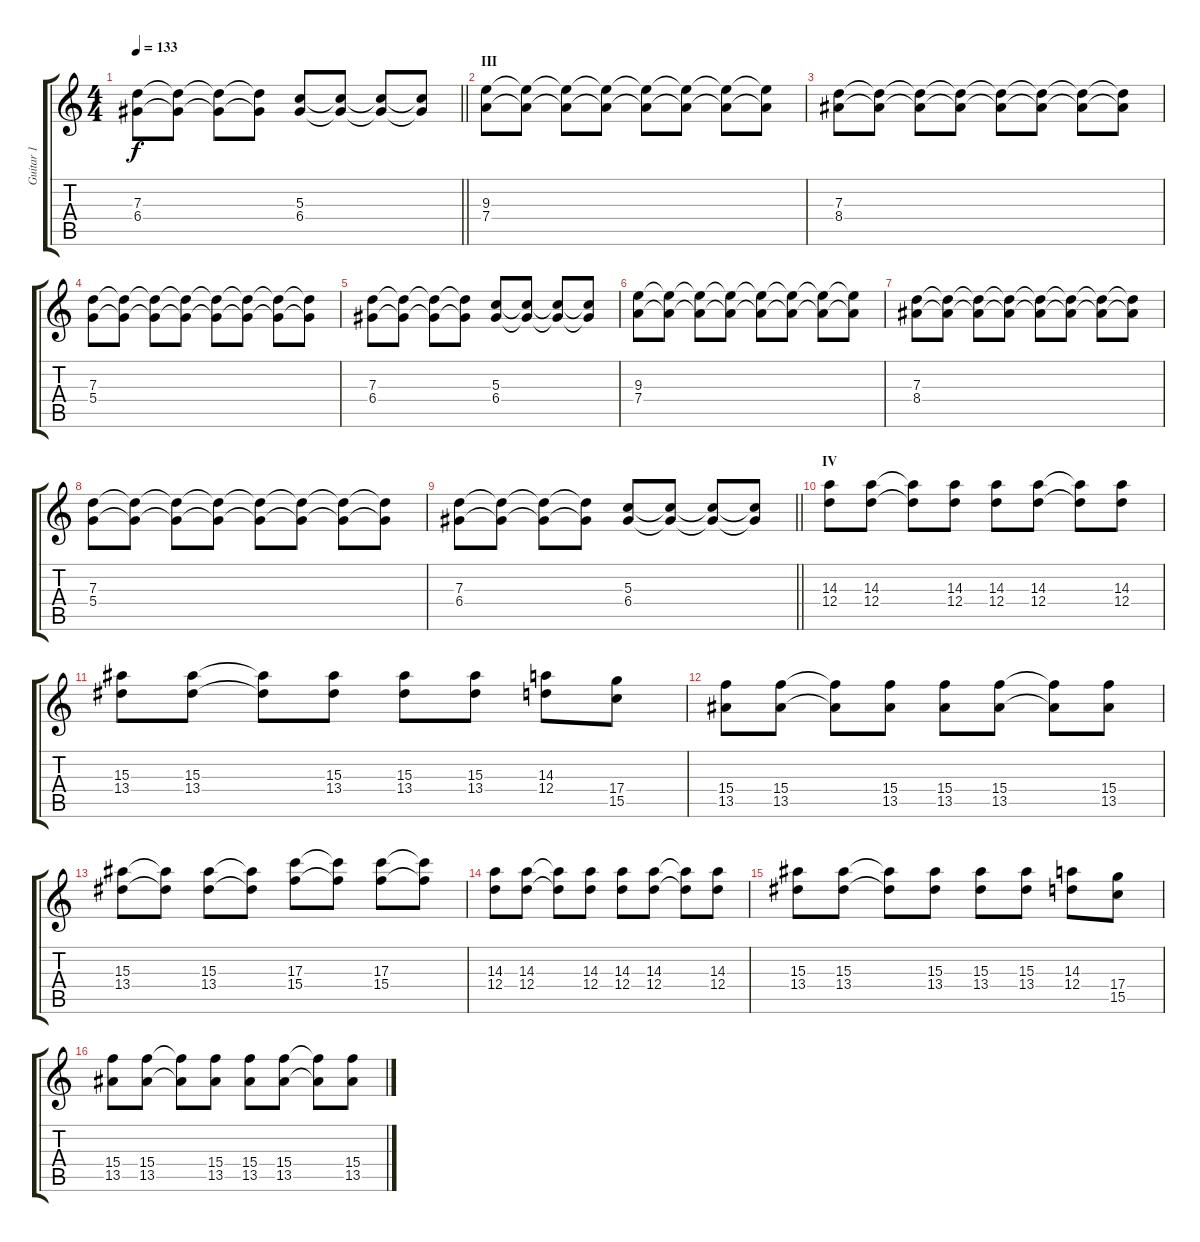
\track ("Guitar 1" "Guitar 1") {instrument overdrivenguitar}
\staff {score tabs}
\tuning (E4 B3 G3 D3 A2 E2) {hide}
\ts (4 4)
\tempo 133
\clef g2
\barLineRight lightlight
\ks c
(7.3 6.4).8{dy f} (7.3{t} 6.4{t}).8 (7.3{t} 6.4{t}).8 (7.3{t} 6.4{t}).8 (5.3 6.4).8 (5.3{t} 6.4{t}).8 (5.3{t} 6.4{t}).8 (5.3{t} 6.4{t}).8 |
\section ("" "III")
(9.3 7.4).8 (9.3{t} 7.4{t}).8 (9.3{t} 7.4{t}).8 (9.3{t} 7.4{t}).8 (9.3{t} 7.4{t}).8 (9.3{t} 7.4{t}).8 (9.3{t} 7.4{t}).8 (9.3{t} 7.4{t}).8 |
(7.3 8.4).8 (7.3{t} 8.4{t}).8 (7.3{t} 8.4{t}).8 (7.3{t} 8.4{t}).8 (7.3{t} 8.4{t}).8 (7.3{t} 8.4{t}).8 (7.3{t} 8.4{t}).8 (7.3{t} 8.4{t}).8 |
(7.3 5.4).8 (7.3{t} 5.4{t}).8 (7.3{t} 5.4{t}).8 (7.3{t} 5.4{t}).8 (7.3{t} 5.4{t}).8 (7.3{t} 5.4{t}).8 (7.3{t} 5.4{t}).8 (7.3{t} 5.4{t}).8 |
(7.3 6.4).8 (7.3{t} 6.4{t}).8 (7.3{t} 6.4{t}).8 (7.3{t} 6.4{t}).8 (5.3 6.4).8 (5.3{t} 6.4{t}).8 (5.3{t} 6.4{t}).8 (5.3{t} 6.4{t}).8 |
(9.3 7.4).8 (9.3{t} 7.4{t}).8 (9.3{t} 7.4{t}).8 (9.3{t} 7.4{t}).8 (9.3{t} 7.4{t}).8 (9.3{t} 7.4{t}).8 (9.3{t} 7.4{t}).8 (9.3{t} 7.4{t}).8 |
(7.3 8.4).8 (7.3{t} 8.4{t}).8 (7.3{t} 8.4{t}).8 (7.3{t} 8.4{t}).8 (7.3{t} 8.4{t}).8 (7.3{t} 8.4{t}).8 (7.3{t} 8.4{t}).8 (7.3{t} 8.4{t}).8 |
(7.3 5.4).8 (7.3{t} 5.4{t}).8 (7.3{t} 5.4{t}).8 (7.3{t} 5.4{t}).8 (7.3{t} 5.4{t}).8 (7.3{t} 5.4{t}).8 (7.3{t} 5.4{t}).8 (7.3{t} 5.4{t}).8 |
\barLineRight lightlight
(7.3 6.4).8 (7.3{t} 6.4{t}).8 (7.3{t} 6.4{t}).8 (7.3{t} 6.4{t}).8 (5.3 6.4).8 (5.3{t} 6.4{t}).8 (5.3{t} 6.4{t}).8 (5.3{t} 6.4{t}).8 |
\section ("" "IV")
(14.3 12.4).8 (14.3 12.4).8 (14.3{t} 12.4{t}).8 (14.3 12.4).8 (14.3 12.4).8 (14.3 12.4).8 (14.3{t} 12.4{t}).8 (14.3 12.4).8 |
(15.3 13.4).8 (15.3 13.4).8 (15.3{t} 13.4{t}).8 (15.3 13.4).8 (15.3 13.4).8 (15.3 13.4).8 (14.3 12.4).8 (17.4 15.5).8 |
(15.4 13.5).8 (15.4 13.5).8 (15.4{t} 13.5{t}).8 (15.4 13.5).8 (15.4 13.5).8 (15.4 13.5).8 (15.4{t} 13.5{t}).8 (15.4 13.5).8 |
(15.3 13.4).8 (15.3{t} 13.4{t}).8 (15.3 13.4).8 (15.3{t} 13.4{t}).8 (17.3 15.4).8 (17.3{t} 15.4{t}).8 (17.3 15.4).8 (17.3{t} 15.4{t}).8 |
(14.3 12.4).8 (14.3 12.4).8 (14.3{t} 12.4{t}).8 (14.3 12.4).8 (14.3 12.4).8 (14.3 12.4).8 (14.3{t} 12.4{t}).8 (14.3 12.4).8 |
(15.3 13.4).8 (15.3 13.4).8 (15.3{t} 13.4{t}).8 (15.3 13.4).8 (15.3 13.4).8 (15.3 13.4).8 (14.3 12.4).8 (17.4 15.5).8 |
(15.4 13.5).8 (15.4 13.5).8 (15.4{t} 13.5{t}).8 (15.4 13.5).8 (15.4 13.5).8 (15.4 13.5).8 (15.4{t} 13.5{t}).8 (15.4 13.5).8
